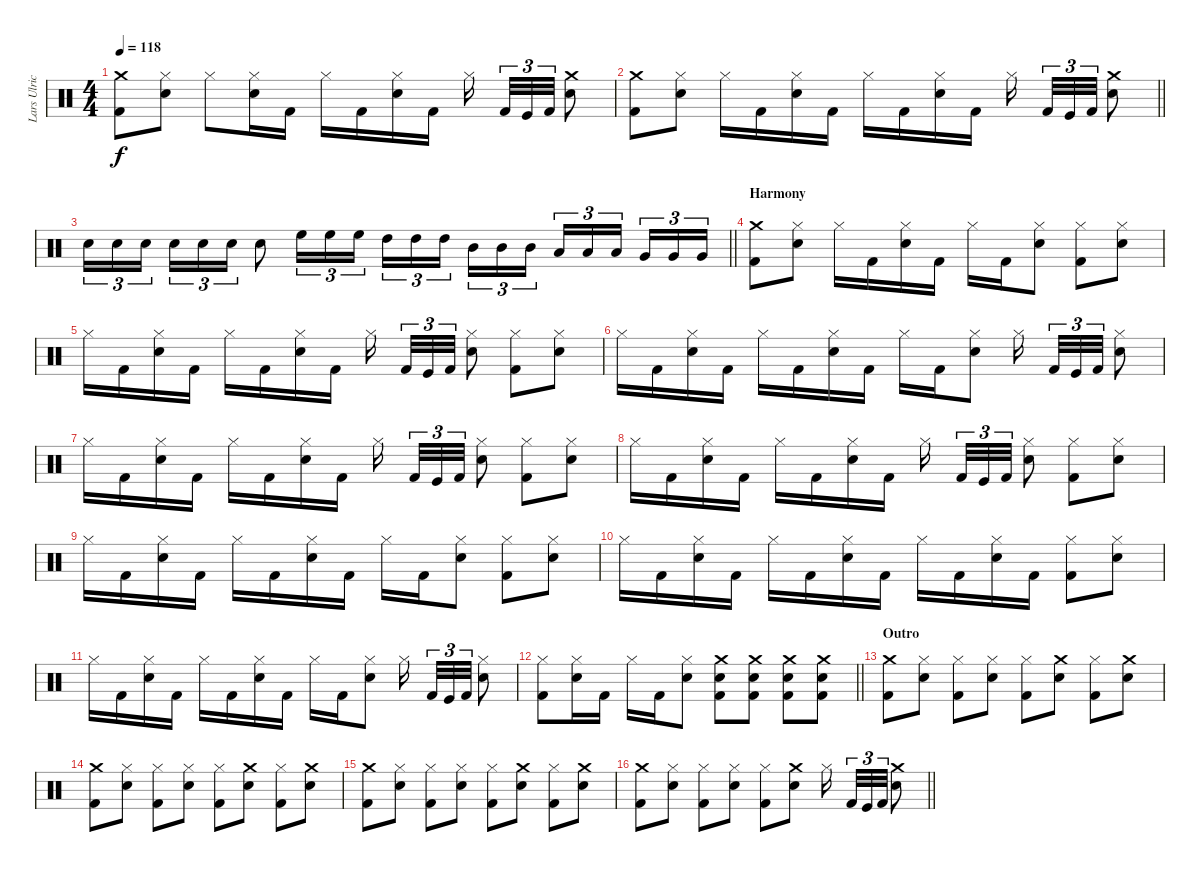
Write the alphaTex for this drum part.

\track ("Lars Ulrich" "Lars Ulric") {instrument percussion}
\staff {score}
\articulation defaults
\ts (4 4)
\tempo 118
\clef neutral
\ks c
("Crash medium (hit)" "Kick (hit) 2").8{dy f} ("Hi-Hat (closed)" "Electric Snare (hit)").8 "Hi-Hat (closed)".8 ("Hi-Hat (closed)" "Electric Snare (hit)").16 "Kick (hit) 2".16 "Hi-Hat (closed)".16 "Kick (hit) 2".16 ("Hi-Hat (closed)" "Electric Snare (hit)").16 "Kick (hit) 2".16 "Hi-Hat (closed)".16{beam splitsecondary} "Kick (hit) 2".32{tu (3 2)} "Kick (hit)".32{tu (3 2)} "Kick (hit) 2".32{tu (3 2)} ("Crash medium (hit)" "Electric Snare (hit)").8 |
\barLineRight lightlight
("Crash medium (hit)" "Kick (hit) 2").8 ("Hi-Hat (closed)" "Electric Snare (hit)").8 "Hi-Hat (closed)".16 "Kick (hit) 2".16 ("Hi-Hat (closed)" "Electric Snare (hit)").16 "Kick (hit) 2".16 "Hi-Hat (closed)".16 "Kick (hit) 2".16 ("Hi-Hat (closed)" "Electric Snare (hit)").16 "Kick (hit) 2".16 "Hi-Hat (closed)".16{beam splitsecondary} "Kick (hit) 2".32{tu (3 2)} "Kick (hit)".32{tu (3 2)} "Kick (hit) 2".32{tu (3 2)} ("Crash medium (hit)" "Electric Snare (hit)").8 |
\barLineRight lightlight "Electric Snare (hit)".16{tu (3 2)} "Electric Snare (hit)".16{tu (3 2)} "Electric Snare (hit)".16{tu (3 2) beam splitsecondary} "Electric Snare (hit)".16{tu (3 2)} "Electric Snare (hit)".16{tu (3 2)} "Electric Snare (hit)".16{tu (3 2)} "Electric Snare (hit)".8 "High Floor Tom (hit)".16{tu (3 2)} "High Floor Tom (hit)".16{tu (3 2)} "High Floor Tom (hit)".16{tu (3 2)} "High Tom (hit)".16{tu (3 2)} "High Tom (hit)".16{tu (3 2)} "High Tom (hit)".16{tu (3 2) beam splitsecondary} "Mid Tom (hit)".16{tu (3 2)} "Mid Tom (hit)".16{tu (3 2)} "Mid Tom (hit)".16{tu (3 2)} "Low Tom (hit)".16{tu (3 2)} "Low Tom (hit)".16{tu (3 2)} "Low Tom (hit)".16{tu (3 2) beam splitsecondary} "Very Low Tom (hit)".16{tu (3 2)} "Very Low Tom (hit)".16{tu (3 2)} "Very Low Tom (hit)".16{tu (3 2)}
|
\section ("" "Harmony")
("Crash medium (hit)" "Kick (hit) 2").8 ("Hi-Hat (closed)" "Electric Snare (hit)").8 "Hi-Hat (closed)".16 "Kick (hit) 2".16 ("Hi-Hat (closed)" "Electric Snare (hit)").16 "Kick (hit) 2".16 "Hi-Hat (closed)".16 "Kick (hit) 2".16 ("Hi-Hat (closed)" "Electric Snare (hit)").8 ("Hi-Hat (closed)" "Kick (hit) 2").8 ("Hi-Hat (closed)" "Electric Snare (hit)").8 |
"Hi-Hat (closed)".16 "Kick (hit) 2".16 ("Hi-Hat (closed)" "Electric Snare (hit)").16 "Kick (hit) 2".16 "Hi-Hat (closed)".16 "Kick (hit) 2".16 ("Hi-Hat (closed)" "Electric Snare (hit)").16 "Kick (hit) 2".16 "Hi-Hat (closed)".16{beam splitsecondary} "Kick (hit) 2".32{tu (3 2)} "Kick (hit)".32{tu (3 2)} "Kick (hit) 2".32{tu (3 2)} ("Hi-Hat (closed)" "Electric Snare (hit)").8 ("Hi-Hat (closed)" "Kick (hit) 2").8 ("Hi-Hat (closed)" "Electric Snare (hit)").8 |
"Hi-Hat (closed)".16 "Kick (hit) 2".16 ("Hi-Hat (closed)" "Electric Snare (hit)").16 "Kick (hit) 2".16 "Hi-Hat (closed)".16 "Kick (hit) 2".16 ("Hi-Hat (closed)" "Electric Snare (hit)").16 "Kick (hit) 2".16 "Hi-Hat (closed)".16 "Kick (hit) 2".16 ("Hi-Hat (closed)" "Electric Snare (hit)").8 "Hi-Hat (closed)".16{beam splitsecondary} "Kick (hit) 2".32{tu (3 2)} "Kick (hit)".32{tu (3 2)} "Kick (hit) 2".32{tu (3 2)} ("Hi-Hat (closed)" "Electric Snare (hit)").8 |
"Hi-Hat (closed)".16 "Kick (hit) 2".16 ("Hi-Hat (closed)" "Electric Snare (hit)").16 "Kick (hit) 2".16 "Hi-Hat (closed)".16 "Kick (hit) 2".16 ("Hi-Hat (closed)" "Electric Snare (hit)").16 "Kick (hit) 2".16 "Hi-Hat (closed)".16{beam splitsecondary} "Kick (hit) 2".32{tu (3 2)} "Kick (hit)".32{tu (3 2)} "Kick (hit) 2".32{tu (3 2)} ("Hi-Hat (closed)" "Electric Snare (hit)").8 ("Hi-Hat (closed)" "Kick (hit) 2").8 ("Hi-Hat (closed)" "Electric Snare (hit)").8 |
"Hi-Hat (closed)".16 "Kick (hit) 2".16 ("Hi-Hat (closed)" "Electric Snare (hit)").16 "Kick (hit) 2".16 "Hi-Hat (closed)".16 "Kick (hit) 2".16 ("Hi-Hat (closed)" "Electric Snare (hit)").16 "Kick (hit) 2".16 "Hi-Hat (closed)".16{beam splitsecondary} "Kick (hit) 2".32{tu (3 2)} "Kick (hit)".32{tu (3 2)} "Kick (hit) 2".32{tu (3 2)} ("Hi-Hat (closed)" "Electric Snare (hit)").8 ("Hi-Hat (closed)" "Kick (hit) 2").8 ("Hi-Hat (closed)" "Electric Snare (hit)").8 |
"Hi-Hat (closed)".16 "Kick (hit) 2".16 ("Hi-Hat (closed)" "Electric Snare (hit)").16 "Kick (hit) 2".16 "Hi-Hat (closed)".16 "Kick (hit) 2".16 ("Hi-Hat (closed)" "Electric Snare (hit)").16 "Kick (hit) 2".16 "Hi-Hat (closed)".16 "Kick (hit) 2".16 ("Hi-Hat (closed)" "Electric Snare (hit)").8 ("Hi-Hat (closed)" "Kick (hit) 2").8 ("Hi-Hat (closed)" "Electric Snare (hit)").8 |
"Hi-Hat (closed)".16 "Kick (hit) 2".16 ("Hi-Hat (closed)" "Electric Snare (hit)").16 "Kick (hit) 2".16 "Hi-Hat (closed)".16 "Kick (hit) 2".16 ("Hi-Hat (closed)" "Electric Snare (hit)").16 "Kick (hit) 2".16 "Hi-Hat (closed)".16 "Kick (hit) 2".16 ("Hi-Hat (closed)" "Electric Snare (hit)").16 "Kick (hit) 2".16 ("Hi-Hat (closed)" "Kick (hit) 2").8 ("Hi-Hat (closed)" "Electric Snare (hit)").8 |
"Hi-Hat (closed)".16 "Kick (hit) 2".16 ("Hi-Hat (closed)" "Electric Snare (hit)").16 "Kick (hit) 2".16 "Hi-Hat (closed)".16 "Kick (hit) 2".16 ("Hi-Hat (closed)" "Electric Snare (hit)").16 "Kick (hit) 2".16 "Hi-Hat (closed)".16 "Kick (hit) 2".16 ("Hi-Hat (closed)" "Electric Snare (hit)").8 "Hi-Hat (closed)".16{beam splitsecondary} "Kick (hit) 2".32{tu (3 2)} "Kick (hit)".32{tu (3 2)} "Kick (hit) 2".32{tu (3 2)} ("Hi-Hat (closed)" "Electric Snare (hit)").8 |
\barLineRight lightlight
("Hi-Hat (closed)" "Kick (hit) 2").8 ("Hi-Hat (closed)" "Electric Snare (hit)").16 "Kick (hit) 2".16 "Hi-Hat (closed)".16 "Kick (hit) 2".16 ("Hi-Hat (closed)" "Electric Snare (hit)").8 ("Crash medium (hit)" "Electric Snare (hit)" "Kick (hit) 2").8 ("Crash medium (hit)" "Electric Snare (hit)" "Kick (hit) 2").8 ("Crash medium (hit)" "Electric Snare (hit)" "Kick (hit) 2").8 ("Crash medium (hit)" "Electric Snare (hit)" "Kick (hit) 2").8 |
\section ("" "Outro")
("Crash medium (hit)" "Kick (hit) 2").8 ("Hi-Hat (closed)" "Electric Snare (hit)").8 ("Hi-Hat (closed)" "Kick (hit) 2").8 ("Hi-Hat (closed)" "Electric Snare (hit)").8 ("Hi-Hat (closed)" "Kick (hit) 2").8 ("Crash medium (hit)" "Electric Snare (hit)").8 ("Hi-Hat (closed)" "Kick (hit) 2").8 ("Crash medium (hit)" "Electric Snare (hit)").8 |
("Crash medium (hit)" "Kick (hit) 2").8 ("Hi-Hat (closed)" "Electric Snare (hit)").8 ("Hi-Hat (closed)" "Kick (hit) 2").8 ("Hi-Hat (closed)" "Electric Snare (hit)").8 ("Hi-Hat (closed)" "Kick (hit) 2").8 ("Crash medium (hit)" "Electric Snare (hit)").8 ("Hi-Hat (closed)" "Kick (hit) 2").8 ("Crash medium (hit)" "Electric Snare (hit)").8 |
("Crash medium (hit)" "Kick (hit) 2").8 ("Hi-Hat (closed)" "Electric Snare (hit)").8 ("Hi-Hat (closed)" "Kick (hit) 2").8 ("Hi-Hat (closed)" "Electric Snare (hit)").8 ("Hi-Hat (closed)" "Kick (hit) 2").8 ("Crash medium (hit)" "Electric Snare (hit)").8 ("Hi-Hat (closed)" "Kick (hit) 2").8 ("Crash medium (hit)" "Electric Snare (hit)").8 |
\barLineRight lightlight
("Crash medium (hit)" "Kick (hit) 2").8 ("Hi-Hat (closed)" "Electric Snare (hit)").8 ("Hi-Hat (closed)" "Kick (hit) 2").8 ("Hi-Hat (closed)" "Electric Snare (hit)").8 ("Hi-Hat (closed)" "Kick (hit) 2").8 ("Crash medium (hit)" "Electric Snare (hit)").8 "Hi-Hat (closed)".16{beam splitsecondary} "Kick (hit) 2".32{tu (3 2)} "Kick (hit)".32{tu (3 2)} "Kick (hit) 2".32{tu (3 2)} ("Crash medium (hit)" "Electric Snare (hit)").8
